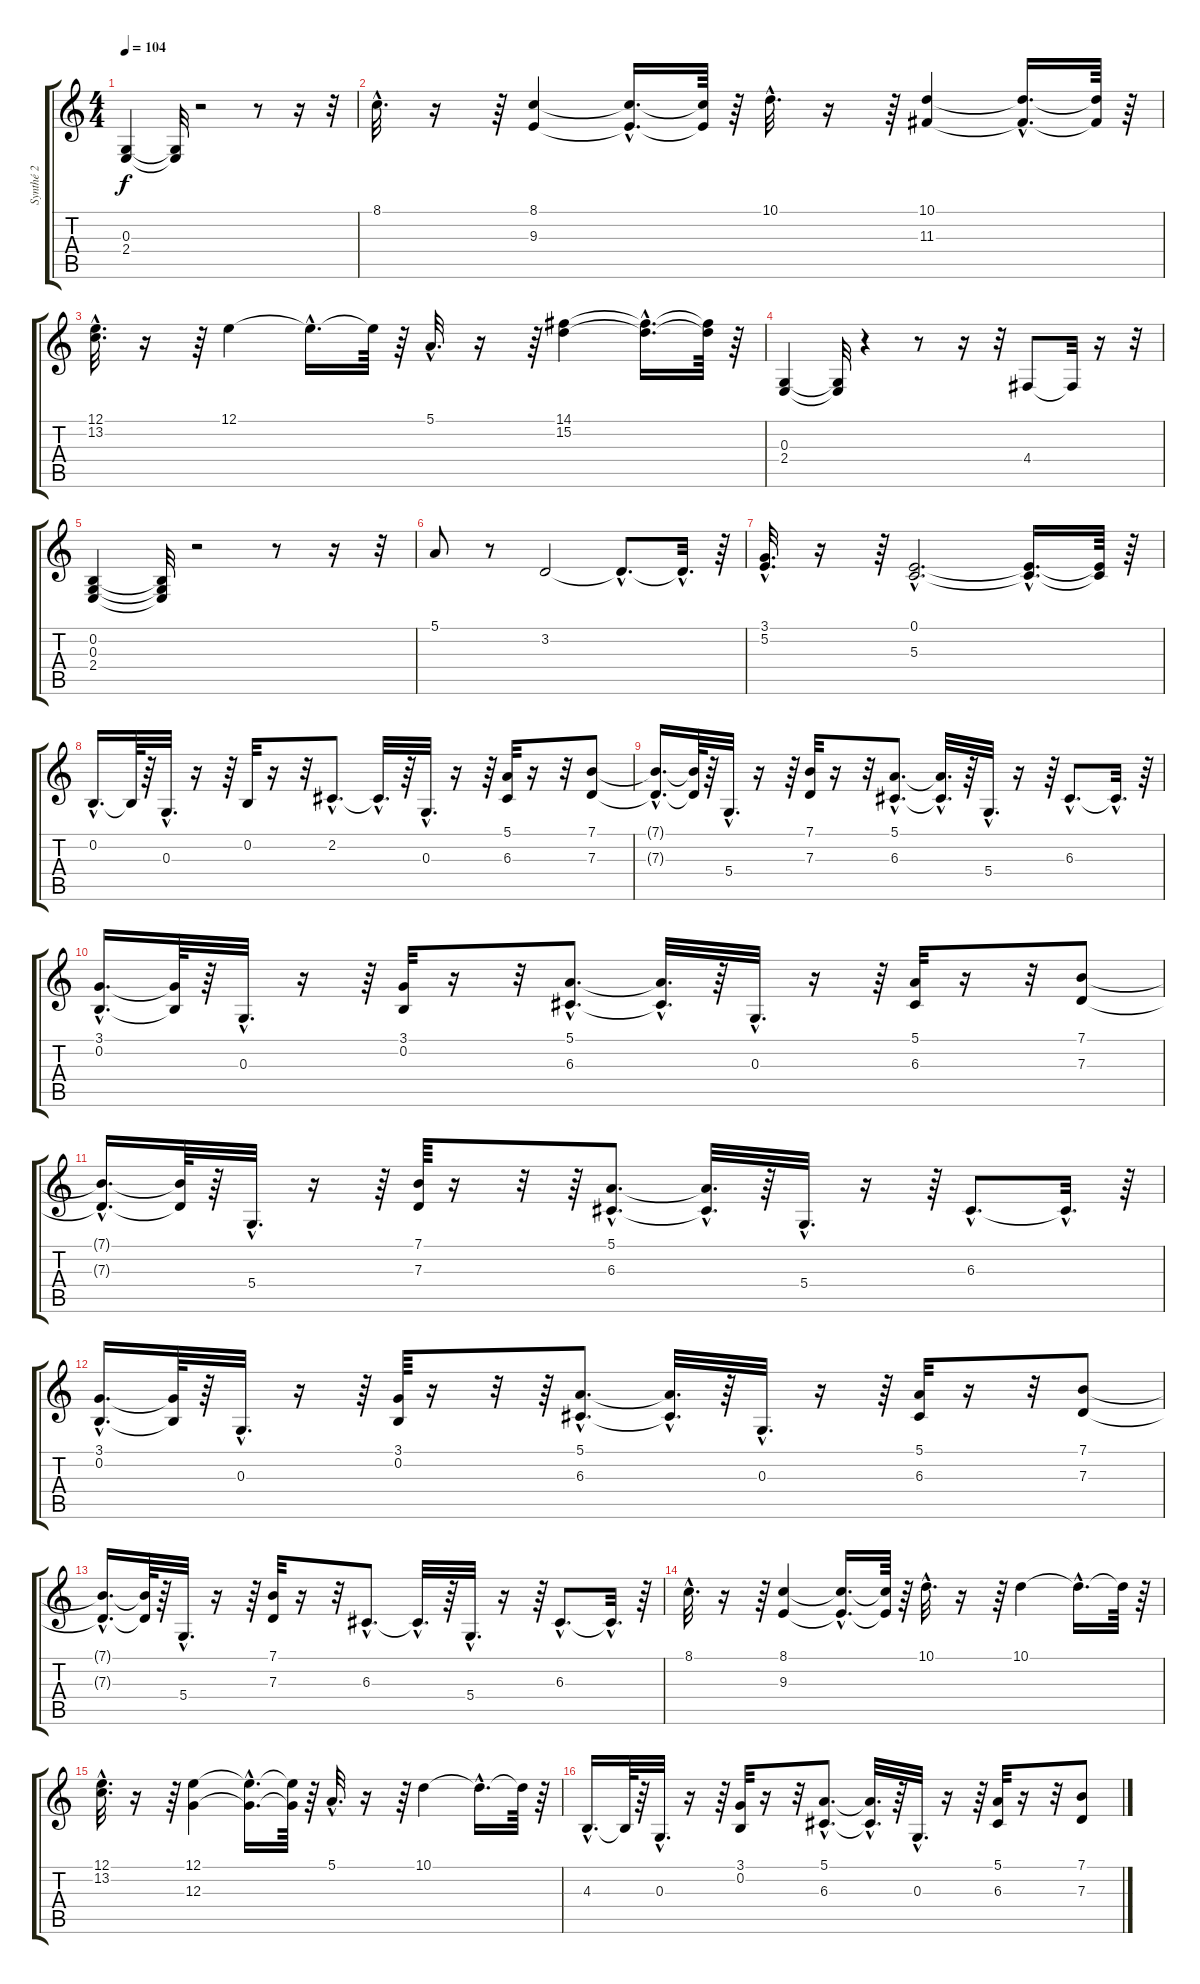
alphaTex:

\track ("Synthé 2" "Synthé 2") {instrument fx8scifi}
\staff {score tabs}
\tuning (E4 B3 G3 D3 A2 E2) {hide}
\ts (4 4)
\tempo 104
\clef g2
\ks c
(0.3 2.4).4{dy f} (0.3{t} 2.4{t}).32 r.2 r.8 r.16 r.32 |
8.1{hac}.32{d} r.16 r.64 (8.1 9.3).4 (8.1{hac t} 9.3{hac t}).16{d} (8.1{t} 9.3{t}).64 r.64 10.1{hac}.32{d} r.16 r.64 (10.1 11.3).4 (10.1{hac t} 11.3{hac t}).16{d} (10.1{t} 11.3{t}).64 r.64 |
(12.1{hac} 13.2{hac}).32{d} r.16 r.64 12.1.4 12.1{hac t}.16{d} 12.1{t}.64 r.64 5.1{hac}.32{d} r.16 r.64 (14.1 15.2).4 (14.1{hac t} 15.2{hac t}).16{d} (14.1{t} 15.2{t}).64 r.64 |
(0.3 2.4).4 (0.3{t} 2.4{t}).32 r.4 r.8 r.16 r.32 4.4.8 4.4{t}.32 r.16 r.32 |
(0.2 0.3 2.4).4 (0.2{t} 0.3{t} 2.4{t}).32 r.2 r.8 r.16 r.32 |
5.1.8 r.8 3.2.2 3.2{hac t}.8{d} 3.2{hac t}.32{d} r.64 |
(3.1{hac} 5.2{hac}).32{d} r.16 r.64 (0.1{hac} 5.3{hac}).2{d} (0.1{hac t} 5.3{hac t}).16{d} (0.1{t} 5.3{t}).64 r.64 |
0.2{hac}.16{d} 0.2{t}.64 r.64 0.3{hac}.32{d} r.16 r.64 0.2.32 r.16 r.32 2.2{hac}.8{d} 2.2{hac t}.32{d} r.64 0.3{hac}.32{d} r.16 r.64 (5.1 6.3).32 r.16 r.32 (7.1 7.3).8 |
(7.1{hac t} 7.3{hac t}).16{d} (7.1{t} 7.3{t}).64 r.64 5.4{hac}.32{d} r.16 r.64 (7.1 7.3).32 r.16 r.32 (5.1{hac} 6.3{hac}).8{d} (5.1{hac t} 6.3{hac t}).32{d} r.64 5.4{hac}.32{d} r.16 r.64 6.3{hac}.8{d} 6.3{hac t}.32{d} r.64 |
(3.1{hac} 0.2{hac}).16{d} (3.1{t} 0.2{t}).64 r.64 0.3{hac}.32{d} r.16 r.64 (3.1 0.2).32 r.16 r.32 (5.1{hac} 6.3{hac}).8{d} (5.1{hac t} 6.3{hac t}).32{d} r.64 0.3{hac}.32{d} r.16 r.64 (5.1 6.3).32 r.16 r.32 (7.1 7.3).8 |
(7.1{hac t} 7.3{hac t}).16{d} (7.1{t} 7.3{t}).64 r.64 5.4{hac}.32{d} r.16 r.64 (7.1 7.3).64 r.16 r.32 r.64 (5.1{hac} 6.3{hac}).8{d} (5.1{hac t} 6.3{hac t}).32{d} r.64 5.4{hac}.32{d} r.16 r.64 6.3{hac}.8{d} 6.3{hac t}.32{d} r.64 |
(3.1{hac} 0.2{hac}).16{d} (3.1{t} 0.2{t}).64 r.64 0.3{hac}.32{d} r.16 r.64 (3.1 0.2).64 r.16 r.32 r.64 (5.1{hac} 6.3{hac}).8{d} (5.1{hac t} 6.3{hac t}).32{d} r.64 0.3{hac}.32{d} r.16 r.64 (5.1 6.3).32 r.16 r.32 (7.1 7.3).8 |
(7.1{hac t} 7.3{hac t}).16{d} (7.1{t} 7.3{t}).64 r.64 5.4{hac}.32{d} r.16 r.64 (7.1 7.3).32 r.16 r.32 6.3{hac}.8{d} 6.3{hac t}.32{d} r.64 5.4{hac}.32{d} r.16 r.64 6.3{hac}.8{d} 6.3{hac t}.32{d} r.64 |
8.1{hac}.32{d} r.16 r.64 (8.1 9.3).4 (8.1{hac t} 9.3{hac t}).16{d} (8.1{t} 9.3{t}).64 r.64 10.1{hac}.32{d} r.16 r.64 10.1.4 10.1{hac t}.16{d} 10.1{t}.64 r.64 |
(12.1{hac} 13.2{hac}).32{d} r.16 r.64 (12.1 12.3).4 (12.1{hac t} 12.3{hac t}).16{d} (12.1{t} 12.3{t}).64 r.64 5.1{hac}.32{d} r.16 r.64 10.1.4 10.1{hac t}.16{d} 10.1{t}.64 r.64 |
4.3{hac}.16{d} 4.3{t}.64 r.64 0.3{hac}.32{d} r.16 r.64 (3.1 0.2).32 r.16 r.32 (5.1{hac} 6.3{hac}).8{d} (5.1{hac t} 6.3{hac t}).32{d} r.64 0.3{hac}.32{d} r.16 r.64 (5.1 6.3).32 r.16 r.32 (7.1 7.3).8
